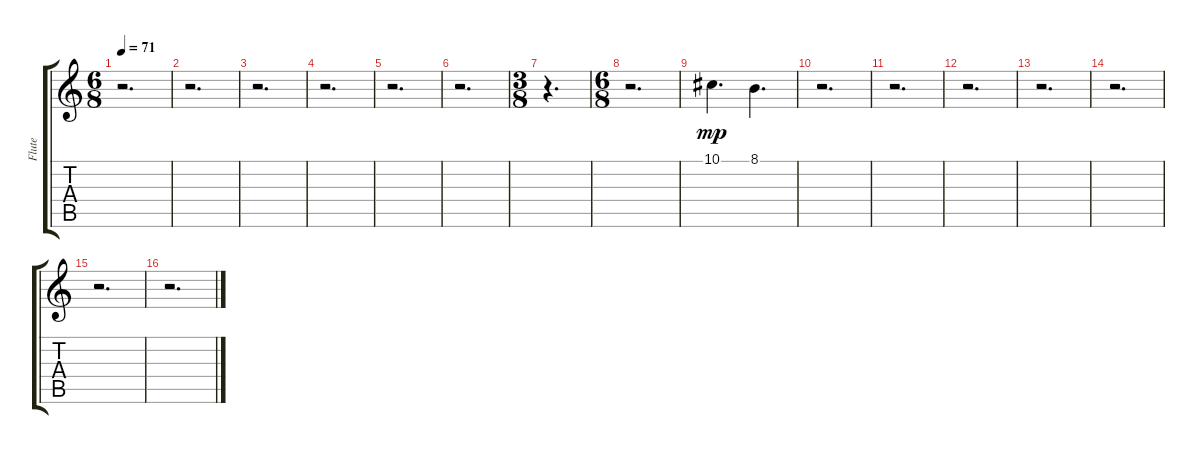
\track ("Flute" "Flute") {instrument flute}
\staff {score tabs}
\tuning (Eb4 Bb3 Gb3 Db3 Ab2 Eb2) {hide}
\ts (6 8)
\tempo 71
\clef g2
\ks c
r.2{d dy mp instrument flute} |
r.2{d} |
r.2{d} |
r.2{d} |
r.2{d} |
r.2{d} |
\ts (3 8)
r.4{d} |
\ts (6 8)
r.2{d} |
10.1.4{d} 8.1.4{d} |
r.2{d} |
r.2{d} |
r.2{d} |
r.2{d} |
r.2{d} |
r.2{d} |
r.2{d}
